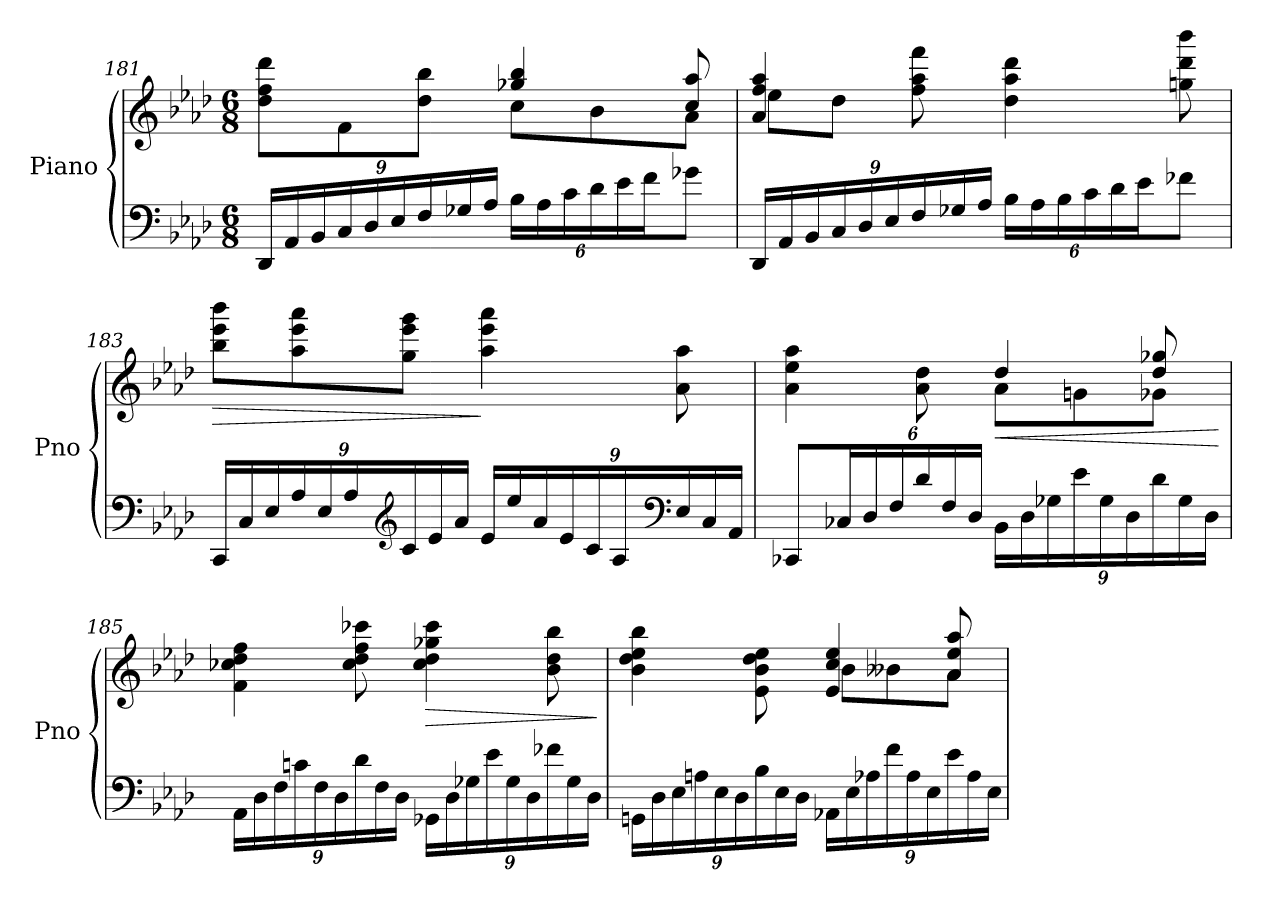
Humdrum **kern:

**kern	**kern	**dynam
*part1	*part1	*part1
*staff2	*staff1	*staff1/2
*I"Piano	*	*
*I'Pno	*	*
*clefF4	*clefG2	*
*k[b-e-a-d-]	*k[b-e-a-d-]	*
*M6/8	*M6/8	*
*Xbrackettup	*	*
=181	=181	=181
*	*^	*
24DD-/LL	8dd-\ 8ff\ 8ddd-\L	4.rAyy	.
24AA-/	.	.	.
24BB-/	.	.	.
24C/	8f\	.	.
24D-/	.	.	.
24E-/	.	.	.
24F/	8dd-\ 8bb-\J	.	.
24G-X/	.	.	.
24A-/JJ	.	.	.
24B-\LL	4gg-X/ 4bb-/	8cc\L	.
24A-\	.	.	.
24c\	.	.	.
24d-\	.	8b-\	.
24e-\	.	.	.
24f\J	.	.	.
8g-X\J	8cc/ 8aa-/	8a-\J	.
=182	=182	=182	=182
24DD-/LL	4a-/ 4ff/ 4aa-/	8ee-\L	.
24AA-/	.	.	.
24BB-/	.	.	.
24C/	.	8dd-\J	.
24D-/	.	.	.
24E-/	.	.	.
24F/	8ff\ 8aa-\ 8fff\	2rAyy	.
24G-X/	.	.	.
24A-/JJ	.	.	.
24B-\LL	4dd-\ 4aa-\ 4ddd-\	.	.
24A-\	.	.	.
24B-\	.	.	.
24c\	.	.	.
24d-\	.	.	.
24e-\J	.	.	.
8f-X\J	8ggn\ 8ddd-\ 8bbb-\	.	.
*	*v	*v	*
!!LO:LB:g=z
=183	=183	=183
!	!	!LO:HP:b
24CC/LL	8bb-\ 8eee-\ 8bbb-\L	>
24C/	.	.
24E-/	.	.
24A-/	8aa-\ 8eee-\ 8aaa-\	.
24E-/	.	.
24A-/	.	.
*clefG2	*	*
24c/	8gg\ 8eee-\ 8ggg\J	.
24e-/	.	.
24a-/JJ	.	.
24e-/LL	4aa-\ 4eee-\ 4aaa-\	]
24ee-/	.	.
24a-/	.	.
24e-/	.	.
24c/	.	.
24A-/	.	.
*clefF4	*	*
24E-/	8a-\ 8aa-\	.
24C/	.	.
24AA-/JJ	.	.
=184	=184	=184
*	*^	*
8CC-X/L	4a-\ 4ee-\ 4aa-\	4.rFyy	.
24C-X/L	.	.	.
24D-/	.	.	.
24F/	.	.	.
24d-/	8a-\ 8dd-\	.	.
24F/	.	.	.
24D-/JJ	.	.	.
!	!	!	!LO:HP:b
24BB-\LL	4dd-/	8a-\L	<
24D-\	.	.	.
24G-X\	.	.	.
24e-\	.	8gn\	.
24G-\	.	.	.
24D-\	.	.	.
24d-\	8dd-/ 8gg-X/	8g-X\J	.
24G-\	.	.	.
24D-\JJ	.	.	.
*	*v	*v	*
.	.	[
=185	=185	=185
24AA-\LL	4f\ 4cc-X\ 4dd-\ 4ff\	.
24D-\	.	.
24F\	.	.
24cn\	.	.
24F\	.	.
24D-\	.	.
24d-\	8cc-\ 8dd-\ 8ff\ 8ccc-X\	.
24F\	.	.
24D-\JJ	.	.
!	!	!LO:HP:b
24GG-X\LL	4cc-\ 4dd-\ 4gg-X\ 4ccc-\	>
24D-\	.	.
24G-X\	.	.
24e-\	.	.
24G-\	.	.
24D-\	.	.
24f-X\	8b-\ 8dd-\ 8bb-\	.
24G-\	.	.
24D-\JJ	.	.
.	.	]
!!LO:LB:g=z
=186	=186	=186
*	*^	*
24GGn\LL	4b-\ 4dd-\ 4ee-\ 4bb-\	4.rcyy	.
24D-\	.	.	.
24E-\	.	.	.
24An\	.	.	.
24E-\	.	.	.
24D-\	.	.	.
24B-\	8e-\ 8b-\ 8dd-\ 8ee-\	.	.
24E-\	.	.	.
24D-\JJ	.	.	.
24AA-X\LL	4e-/ 4cc/ 4ee-/	8b-\L	.
24E-\	.	.	.
24A-X\	.	.	.
24f\	.	8b--X\	.
24A-\	.	.	.
24E-\	.	.	.
24e-\	8a-/ 8ee-/ 8aa-/	8a-\J	.
24A-\	.	.	.
24E-\JJ	.	.	.
*	*v	*v	*
=	=	=
*-	*-	*-
